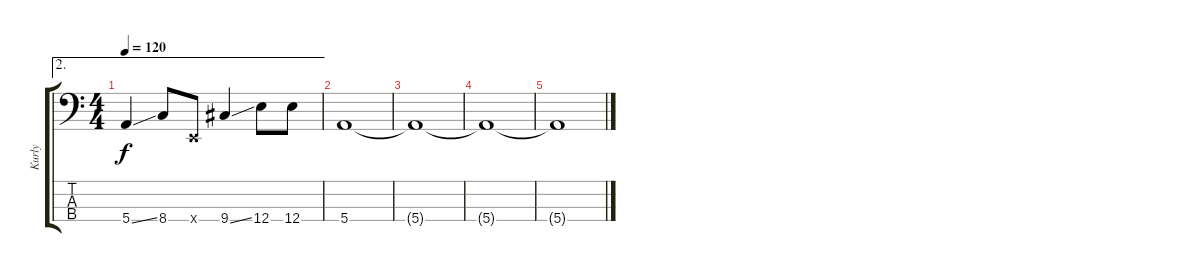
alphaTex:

\track ("Kurly" "Kurly") {instrument fretlessbass}
\staff {score tabs}
\tuning (G2 D2 A1 E1) {hide}
\ae 2
\ts (4 4)
\tempo 120
\clef f4
\ks c
5.4{ss}.4{dy f} 8.4.8 0.4{x}.8 9.4{ss}.4 12.4.8 12.4.8 |
5.4.1 |
5.4{t}.1 |
5.4{t}.1 |
5.4{t}.1
